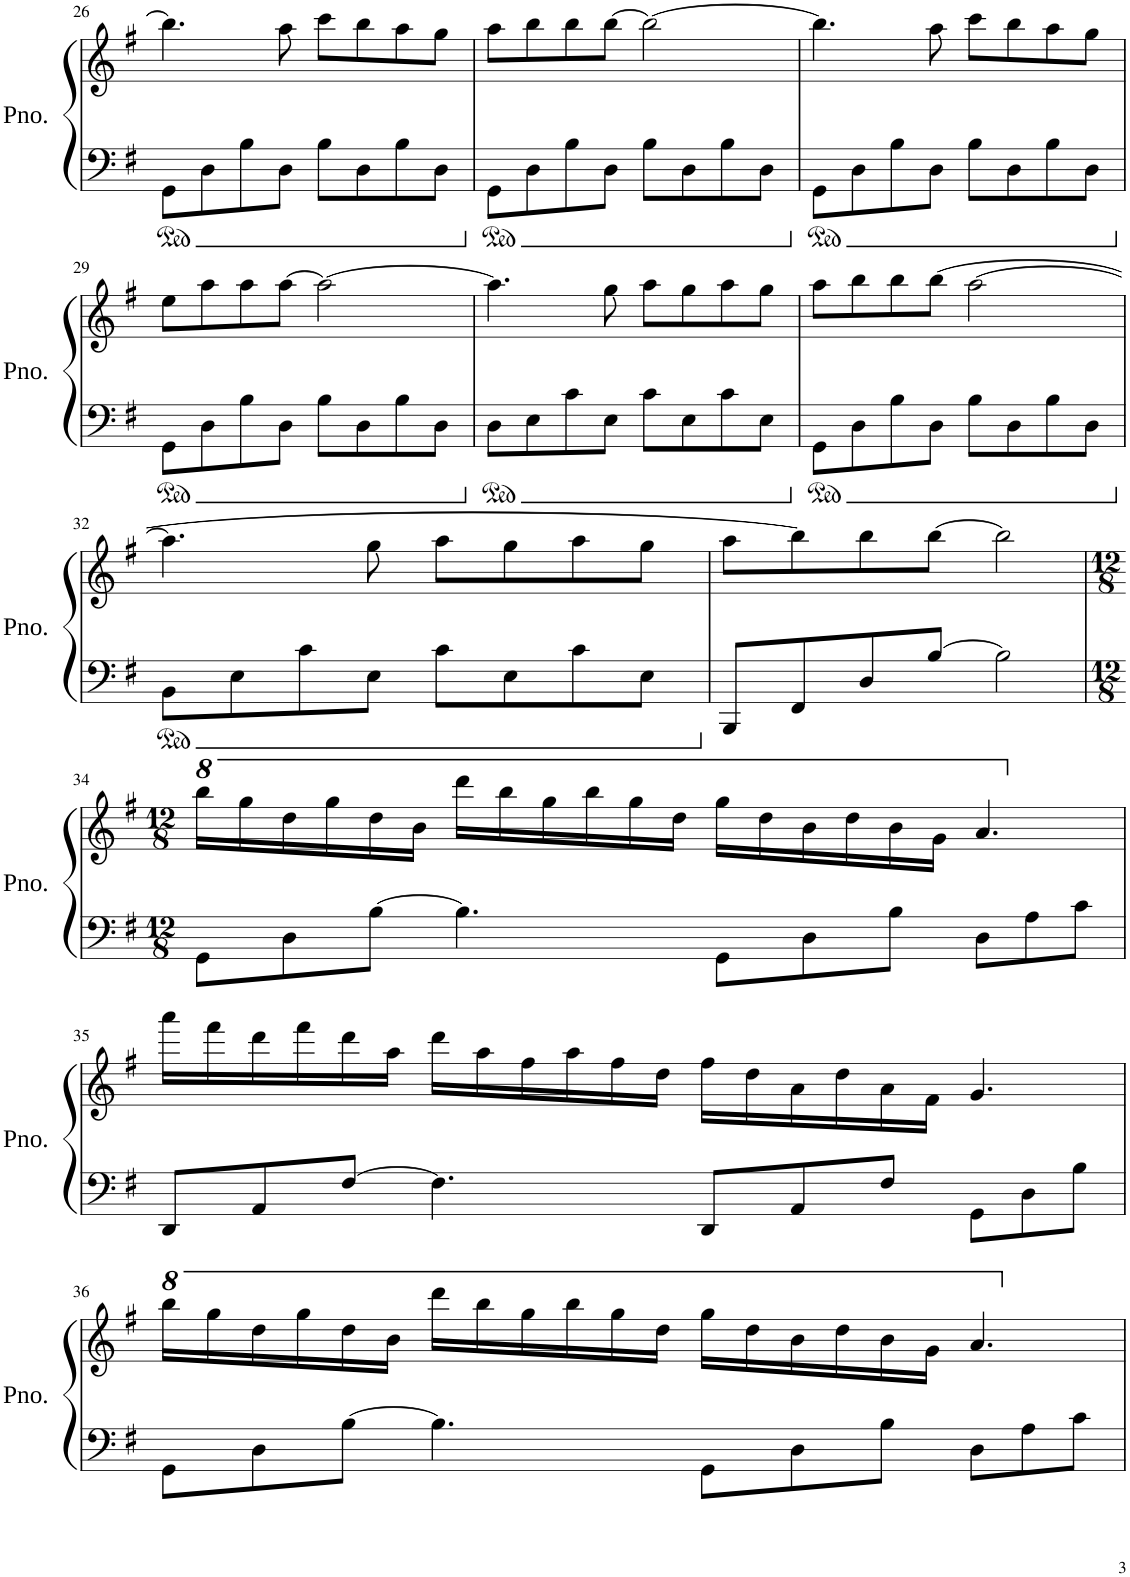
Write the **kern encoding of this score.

**kern	**kern
*part1	*part1
*staff2	*staff1
*I"Piano	*
*I'Pno.	*
!!LO:PB:g=z
*clefF4	*clefG2
*k[f#]	*k[f#]
*M4/4	*M4/4
=26	=26
8GG\L	4.bb\]
8D\	.
8B\	.
8D\J	8aa\
8B\L	8ccc\L
8D\	8bb\
8B\	8aa\
8D\J	8gg\J
=27	=27
8GG\L	8aa\L
8D\	8bb\
8B\	8bb\
8D\J	[8bb\J
8B\L	2bb\_
8D\	.
8B\	.
8D\J	.
=28	=28
8GG\L	4.bb\]
8D\	.
8B\	.
8D\J	8aa\
8B\L	8ccc\L
8D\	8bb\
8B\	8aa\
8D\J	8gg\J
!!LO:LB:g=z
=29	=29
8GG\L	8ee\L
8D\	8aa\
8B\	8aa\
8D\J	[8aa\J
8B\L	2aa\_
8D\	.
8B\	.
8D\J	.
=30	=30
8D\L	4.aa\]
8E\	.
8c\	.
8E\J	8gg\
8c\L	8aa\L
8E\	8gg\
8c\	8aa\
8E\J	8gg\J
=31	=31
8GG\L	8aa\L
8D\	8bb\
8B\	8bb\
8D\J	[8bb\J
8B\L	[2aa\
8D\	.
8B\	.
8D\J	.
!!LO:LB:g=z
=32	=32
8BB\L	4.aa\]
8E\	.
8c\	.
8E\J	8gg\
8c\L	8aa\L
8E\	8gg\
8c\	8aa\
8E\J	8gg\J
=33	=33
8BBB/L	8aa\L
8FF#/	8bb\]
8D/	8bb\
[8B/J	[8bb\J
2B\]	2bb\]
!!LO:LB:g=z
=34	=34
*M12/8	*M12/8
*	*8va
8GG\L	16bbb\LL
.	16ggg\
8D\	16ddd\
.	16ggg\
[8B\J	16ddd\
.	16bb\JJ
4.B\]	16dddd\LL
.	16bbb\
.	16ggg\
.	16bbb\
.	16ggg\
.	16ddd\JJ
8GG\L	16ggg\LL
.	16ddd\
8D\	16bb\
.	16ddd\
8B\J	16bb\
.	16gg\JJ
8D\L	4.aa/
8A\	.
8c\J	.
!!LO:LB:g=z
=35	=35
*	*X8va
8DD/L	16aaa\LL
.	16fff#\
8AA/	16ddd\
.	16fff#\
[8F#/J	16ddd\
.	16aa\JJ
4.F#\]	16ddd\LL
.	16aa\
.	16ff#\
.	16aa\
.	16ff#\
.	16dd\JJ
8DD/L	16ff#\LL
.	16dd\
8AA/	16a\
.	16dd\
8F#/J	16a\
.	16f#\JJ
8GG\L	4.g/
8D\	.
8B\J	.
!!LO:LB:g=z
=36	=36
*	*8va
8GG\L	16bbb\LL
.	16ggg\
8D\	16ddd\
.	16ggg\
[8B\J	16ddd\
.	16bb\JJ
4.B\]	16dddd\LL
.	16bbb\
.	16ggg\
.	16bbb\
.	16ggg\
.	16ddd\JJ
8GG\L	16ggg\LL
.	16ddd\
8D\	16bb\
.	16ddd\
8B\J	16bb\
.	16gg\JJ
8D\L	4.aa/
8A\	.
8c\J	.
*	*X8va
=	=
*-	*-
